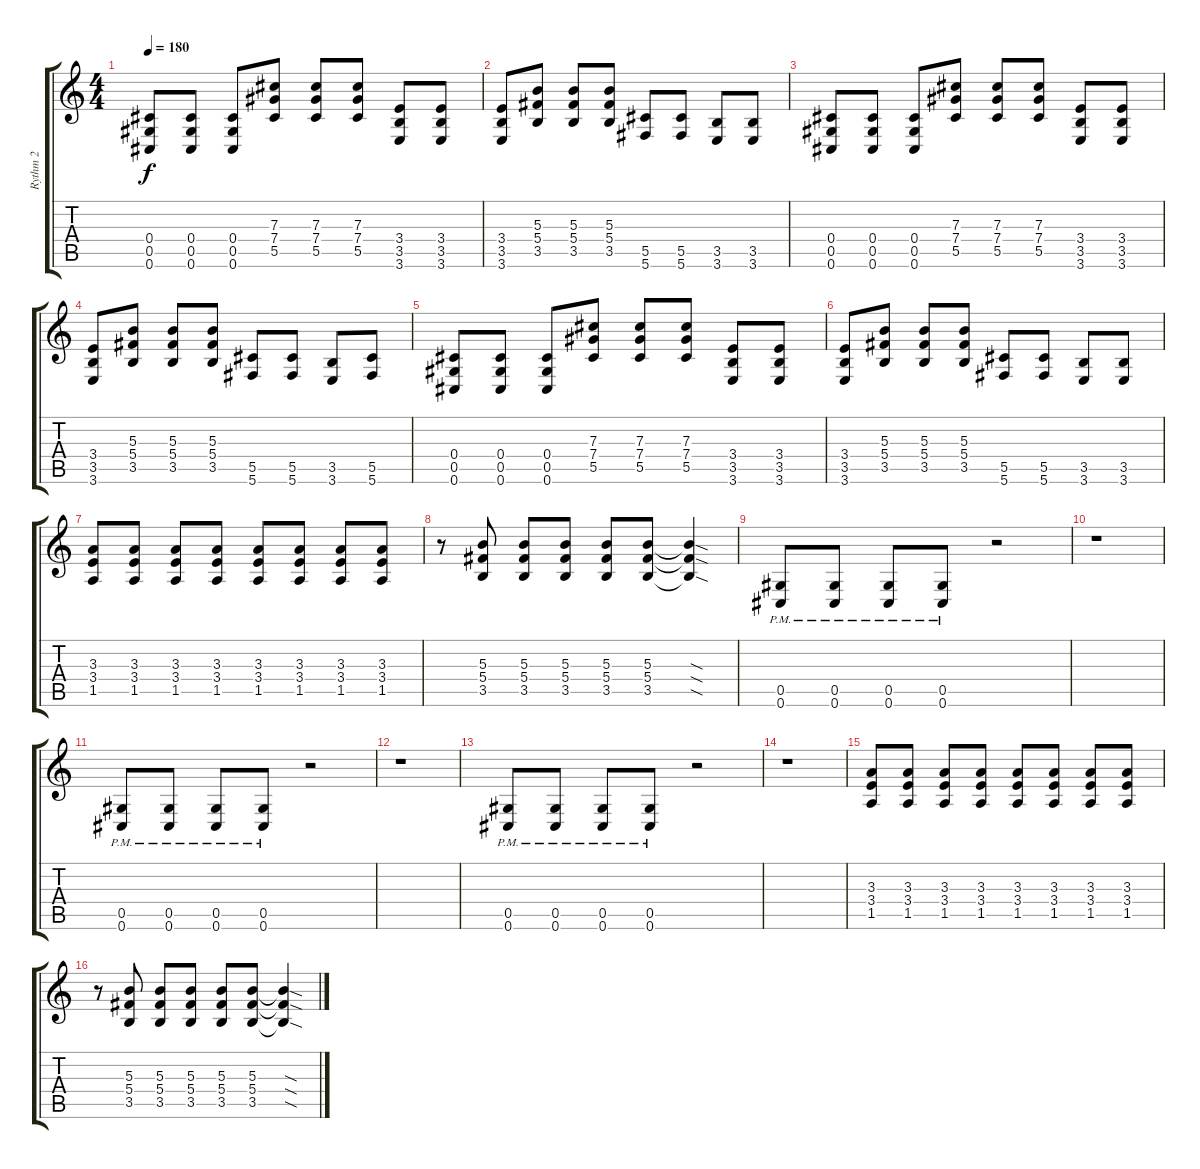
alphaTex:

\track ("Rythm 2" "Rythm 2") {instrument distortionguitar}
\staff {score tabs}
\tuning (Eb4 Bb3 Gb3 Db3 Ab2 Db2) {hide}
\ts (4 4)
\tempo 180
\clef g2
\ks c
(0.4 0.5 0.6).8{dy f} (0.4 0.5 0.6).8 (0.4 0.5 0.6).8 (7.3 7.4 5.5).8 (7.3 7.4 5.5).8 (7.3 7.4 5.5).8 (3.4 3.5 3.6).8 (3.4 3.5 3.6).8 |
(3.4 3.5 3.6).8 (5.3 5.4 3.5).8 (5.3 5.4 3.5).8 (5.3 5.4 3.5).8 (5.5 5.6).8 (5.5 5.6).8 (3.5 3.6).8 (3.5 3.6).8 |
(0.4 0.5 0.6).8 (0.4 0.5 0.6).8 (0.4 0.5 0.6).8 (7.3 7.4 5.5).8 (7.3 7.4 5.5).8 (7.3 7.4 5.5).8 (3.4 3.5 3.6).8 (3.4 3.5 3.6).8 |
(3.4 3.5 3.6).8 (5.3 5.4 3.5).8 (5.3 5.4 3.5).8 (5.3 5.4 3.5).8 (5.5 5.6).8 (5.5 5.6).8 (3.5 3.6).8 (5.5 5.6).8 |
(0.4 0.5 0.6).8 (0.4 0.5 0.6).8 (0.4 0.5 0.6).8 (7.3 7.4 5.5).8 (7.3 7.4 5.5).8 (7.3 7.4 5.5).8 (3.4 3.5 3.6).8 (3.4 3.5 3.6).8 |
(3.4 3.5 3.6).8 (5.3 5.4 3.5).8 (5.3 5.4 3.5).8 (5.3 5.4 3.5).8 (5.5 5.6).8 (5.5 5.6).8 (3.5 3.6).8 (3.5 3.6).8 |
(3.3 3.4 1.5).8 (3.3 3.4 1.5).8 (3.3 3.4 1.5).8 (3.3 3.4 1.5).8 (3.3 3.4 1.5).8 (3.3 3.4 1.5).8 (3.3 3.4 1.5).8 (3.3 3.4 1.5).8 |
r.8 (5.3 5.4 3.5).8 (5.3 5.4 3.5).8 (5.3 5.4 3.5).8 (5.3 5.4 3.5).8 (5.3 5.4 3.5).8 (5.3{sod t} 5.4{sod t} 3.5{sod t}).4 |
(0.5{pm} 0.6{pm}).8 (0.5{pm} 0.6{pm}).8 (0.5{pm} 0.6{pm}).8 (0.5{pm} 0.6{pm}).8 r.2 |
r.1 |
(0.5{pm} 0.6{pm}).8 (0.5{pm} 0.6{pm}).8 (0.5{pm} 0.6{pm}).8 (0.5{pm} 0.6{pm}).8 r.2 |
r.1 |
(0.5{pm} 0.6{pm}).8 (0.5{pm} 0.6{pm}).8 (0.5{pm} 0.6{pm}).8 (0.5{pm} 0.6{pm}).8 r.2 |
r.1 |
(3.3 3.4 1.5).8 (3.3 3.4 1.5).8 (3.3 3.4 1.5).8 (3.3 3.4 1.5).8 (3.3 3.4 1.5).8 (3.3 3.4 1.5).8 (3.3 3.4 1.5).8 (3.3 3.4 1.5).8 |
r.8 (5.3 5.4 3.5).8 (5.3 5.4 3.5).8 (5.3 5.4 3.5).8 (5.3 5.4 3.5).8 (5.3 5.4 3.5).8 (5.3{sod t} 5.4{sod t} 3.5{sod t}).4
